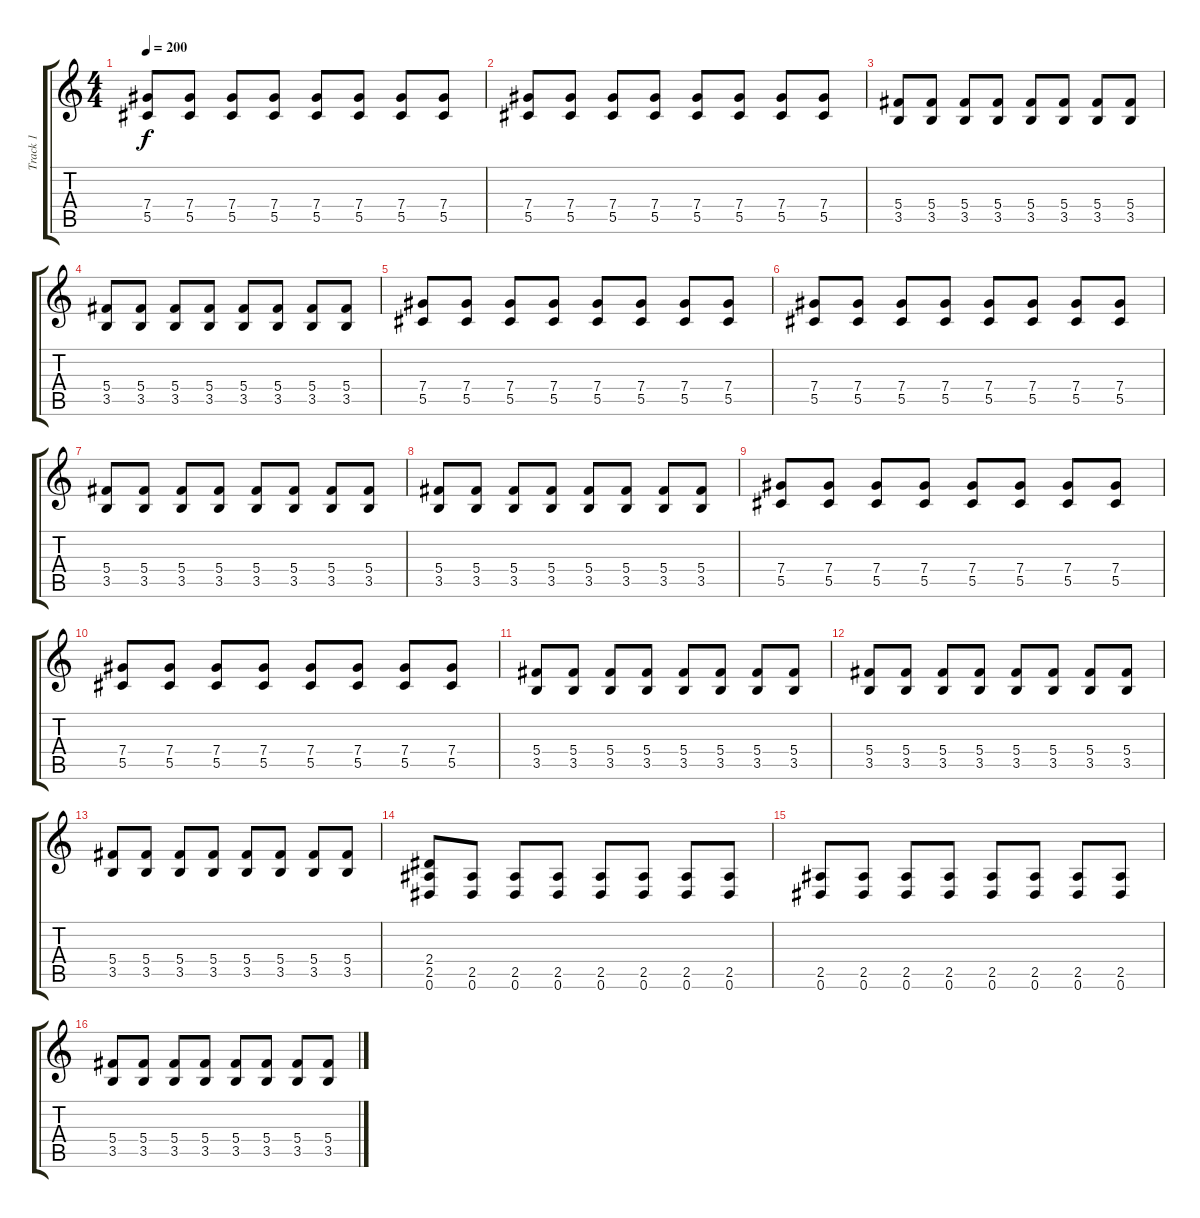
\track ("Track 1" "Track 1") {instrument distortionguitar}
\staff {score tabs}
\tuning (Eb4 Bb3 Gb3 Db3 Ab2 Eb2) {hide}
\ts (4 4)
\tempo 200
\clef g2
\ks c
(7.4 5.5).8{dy f} (7.4 5.5).8 (7.4 5.5).8 (7.4 5.5).8 (7.4 5.5).8 (7.4 5.5).8 (7.4 5.5).8 (7.4 5.5).8 |
(7.4 5.5).8 (7.4 5.5).8 (7.4 5.5).8 (7.4 5.5).8 (7.4 5.5).8 (7.4 5.5).8 (7.4 5.5).8 (7.4 5.5).8 |
(5.4 3.5).8 (5.4 3.5).8 (5.4 3.5).8 (5.4 3.5).8 (5.4 3.5).8 (5.4 3.5).8 (5.4 3.5).8 (5.4 3.5).8 |
(5.4 3.5).8 (5.4 3.5).8 (5.4 3.5).8 (5.4 3.5).8 (5.4 3.5).8 (5.4 3.5).8 (5.4 3.5).8 (5.4 3.5).8 |
(7.4 5.5).8 (7.4 5.5).8 (7.4 5.5).8 (7.4 5.5).8 (7.4 5.5).8 (7.4 5.5).8 (7.4 5.5).8 (7.4 5.5).8 |
(7.4 5.5).8 (7.4 5.5).8 (7.4 5.5).8 (7.4 5.5).8 (7.4 5.5).8 (7.4 5.5).8 (7.4 5.5).8 (7.4 5.5).8 |
(5.4 3.5).8 (5.4 3.5).8 (5.4 3.5).8 (5.4 3.5).8 (5.4 3.5).8 (5.4 3.5).8 (5.4 3.5).8 (5.4 3.5).8 |
(5.4 3.5).8 (5.4 3.5).8 (5.4 3.5).8 (5.4 3.5).8 (5.4 3.5).8 (5.4 3.5).8 (5.4 3.5).8 (5.4 3.5).8 |
(7.4 5.5).8 (7.4 5.5).8 (7.4 5.5).8 (7.4 5.5).8 (7.4 5.5).8 (7.4 5.5).8 (7.4 5.5).8 (7.4 5.5).8 |
(7.4 5.5).8 (7.4 5.5).8 (7.4 5.5).8 (7.4 5.5).8 (7.4 5.5).8 (7.4 5.5).8 (7.4 5.5).8 (7.4 5.5).8 |
(5.4 3.5).8 (5.4 3.5).8 (5.4 3.5).8 (5.4 3.5).8 (5.4 3.5).8 (5.4 3.5).8 (5.4 3.5).8 (5.4 3.5).8 |
(5.4 3.5).8 (5.4 3.5).8 (5.4 3.5).8 (5.4 3.5).8 (5.4 3.5).8 (5.4 3.5).8 (5.4 3.5).8 (5.4 3.5).8 |
(5.4 3.5).8 (5.4 3.5).8 (5.4 3.5).8 (5.4 3.5).8 (5.4 3.5).8 (5.4 3.5).8 (5.4 3.5).8 (5.4 3.5).8 |
(2.4 2.5 0.6).8 (2.5 0.6).8 (2.5 0.6).8 (2.5 0.6).8 (2.5 0.6).8 (2.5 0.6).8 (2.5 0.6).8 (2.5 0.6).8 |
(2.5 0.6).8 (2.5 0.6).8 (2.5 0.6).8 (2.5 0.6).8 (2.5 0.6).8 (2.5 0.6).8 (2.5 0.6).8 (2.5 0.6).8 |
(5.4 3.5).8 (5.4 3.5).8 (5.4 3.5).8 (5.4 3.5).8 (5.4 3.5).8 (5.4 3.5).8 (5.4 3.5).8 (5.4 3.5).8
